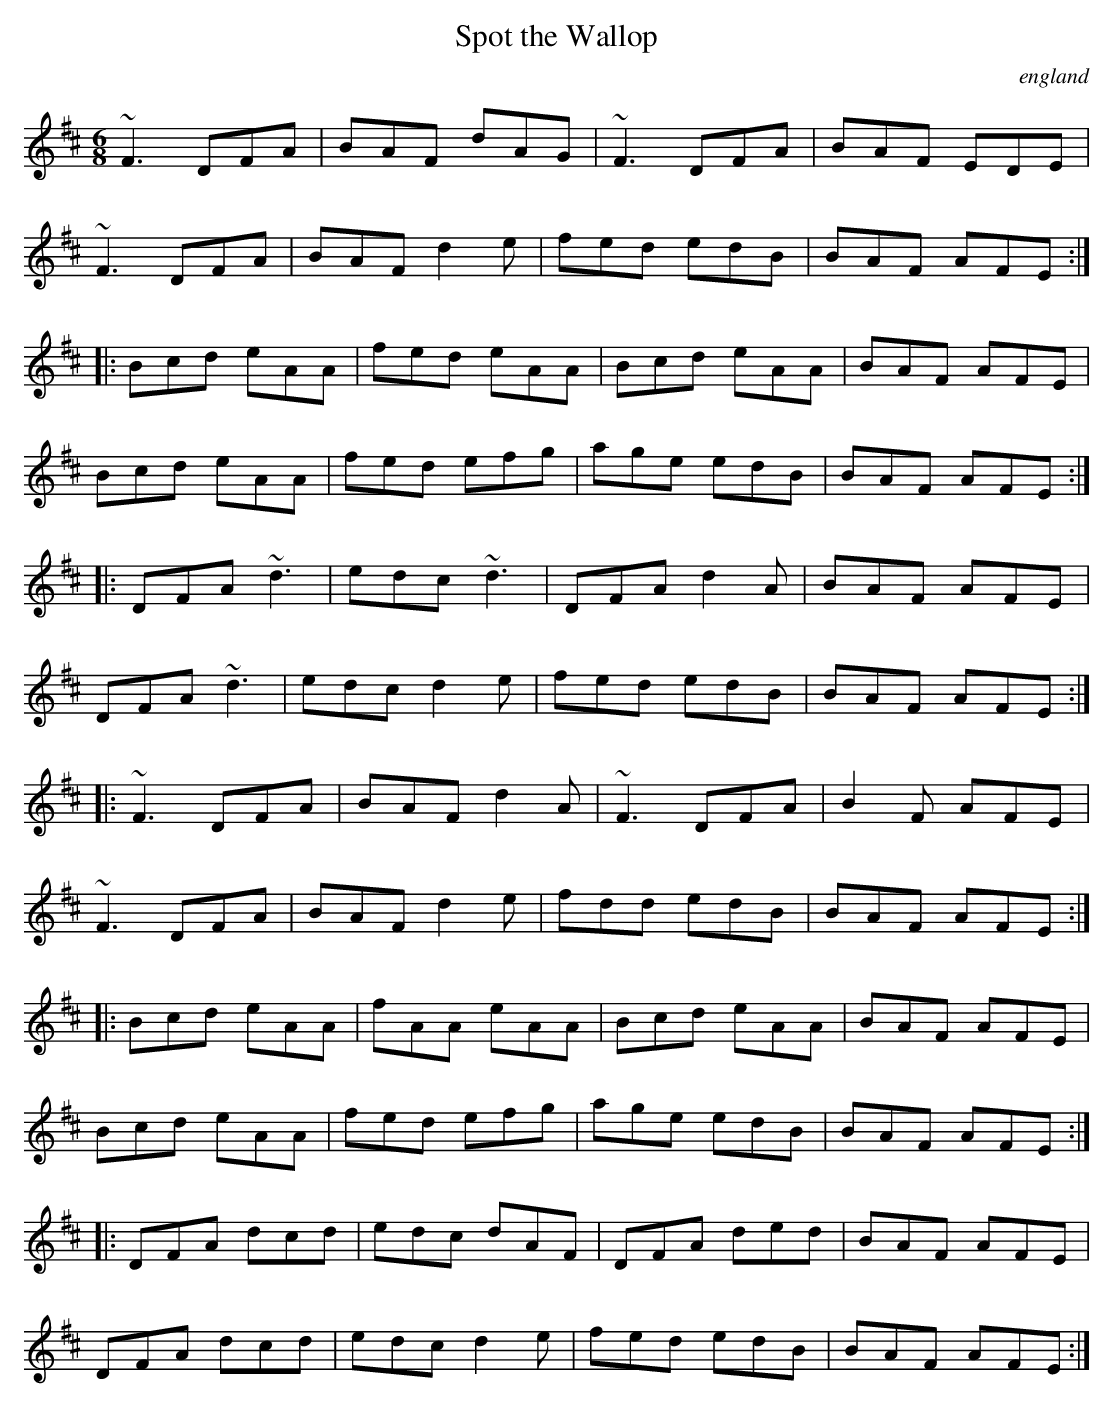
X:1
T:Spot the Wallop
O:england
M:6/8
L:1/8
K:D
~F3 DFA|BAF dAG|~F3 DFA|BAF EDE|
~F3 DFA|BAF d2e|fed edB|BAF AFE:|
|:Bcd eAA|fed eAA|Bcd eAA|BAF AFE|
Bcd eAA|fed efg|age edB|BAF AFE:|
|:DFA ~d3|edc ~d3|DFA d2A|BAF AFE|
DFA ~d3|edc d2e|fed edB|BAF AFE:|
|:~F3 DFA|BAF d2A|~F3 DFA|B2F AFE|
~F3 DFA|BAF d2e|fdd edB|BAF AFE:|
|:Bcd eAA|fAA eAA|Bcd eAA|BAF AFE|
Bcd eAA|fed efg|age edB|BAF AFE:|
|:DFA dcd|edc dAF|DFA ded|BAF AFE|
DFA dcd|edc d2e|fed edB|BAF AFE:|
